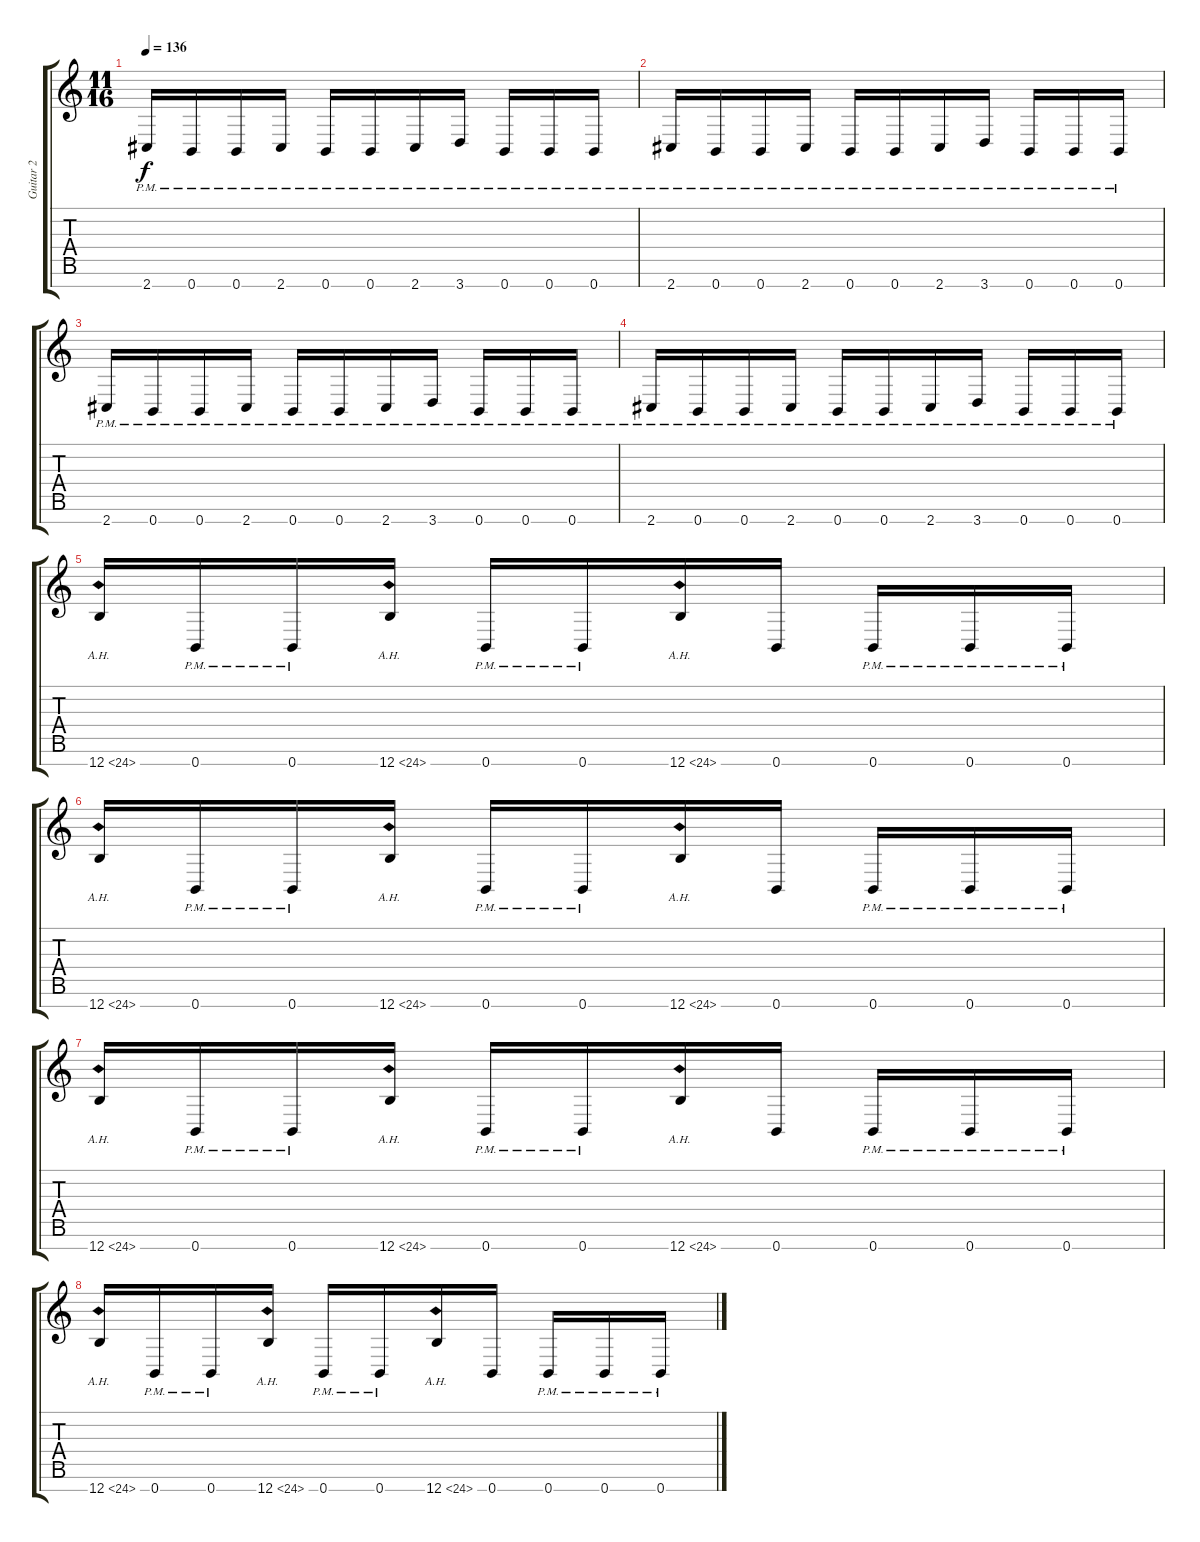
\track ("Guitar 2" "Guitar 2") {instrument distortionguitar}
\staff {score tabs}
\tuning (E4 B3 G3 D3 A2 E2 B1) {hide}
\ts (11 16)
\tempo 136
\clef g2
\ks c
2.7{pm}.16{dy f} 0.7{pm}.16 0.7{pm}.16 2.7{pm}.16 0.7{pm}.16 0.7{pm}.16 2.7{pm}.16 3.7{pm}.16 0.7{pm}.16 0.7{pm}.16 0.7{pm}.16 |
2.7{pm}.16 0.7{pm}.16 0.7{pm}.16 2.7{pm}.16 0.7{pm}.16 0.7{pm}.16 2.7{pm}.16 3.7{pm}.16 0.7{pm}.16 0.7{pm}.16 0.7{pm}.16 |
2.7{pm}.16 0.7{pm}.16 0.7{pm}.16 2.7{pm}.16 0.7{pm}.16 0.7{pm}.16 2.7{pm}.16 3.7{pm}.16 0.7{pm}.16 0.7{pm}.16 0.7{pm}.16 |
2.7{pm}.16 0.7{pm}.16 0.7{pm}.16 2.7{pm}.16 0.7{pm}.16 0.7{pm}.16 2.7{pm}.16 3.7{pm}.16 0.7{pm}.16 0.7{pm}.16 0.7{pm}.16 |
12.7{ah 12}.16 0.7{pm}.16 0.7{pm}.16 12.7{ah 12}.16 0.7{pm}.16 0.7{pm}.16 12.7{ah 12}.16 0.7.16 0.7{pm}.16 0.7{pm}.16 0.7{pm}.16 |
12.7{ah 12}.16 0.7{pm}.16 0.7{pm}.16 12.7{ah 12}.16 0.7{pm}.16 0.7{pm}.16 12.7{ah 12}.16 0.7.16 0.7{pm}.16 0.7{pm}.16 0.7{pm}.16 |
12.7{ah 12}.16 0.7{pm}.16 0.7{pm}.16 12.7{ah 12}.16 0.7{pm}.16 0.7{pm}.16 12.7{ah 12}.16 0.7.16 0.7{pm}.16 0.7{pm}.16 0.7{pm}.16 |
12.7{ah 12}.16 0.7{pm}.16 0.7{pm}.16 12.7{ah 12}.16 0.7{pm}.16 0.7{pm}.16 12.7{ah 12}.16 0.7.16 0.7{pm}.16 0.7{pm}.16 0.7{pm}.16
